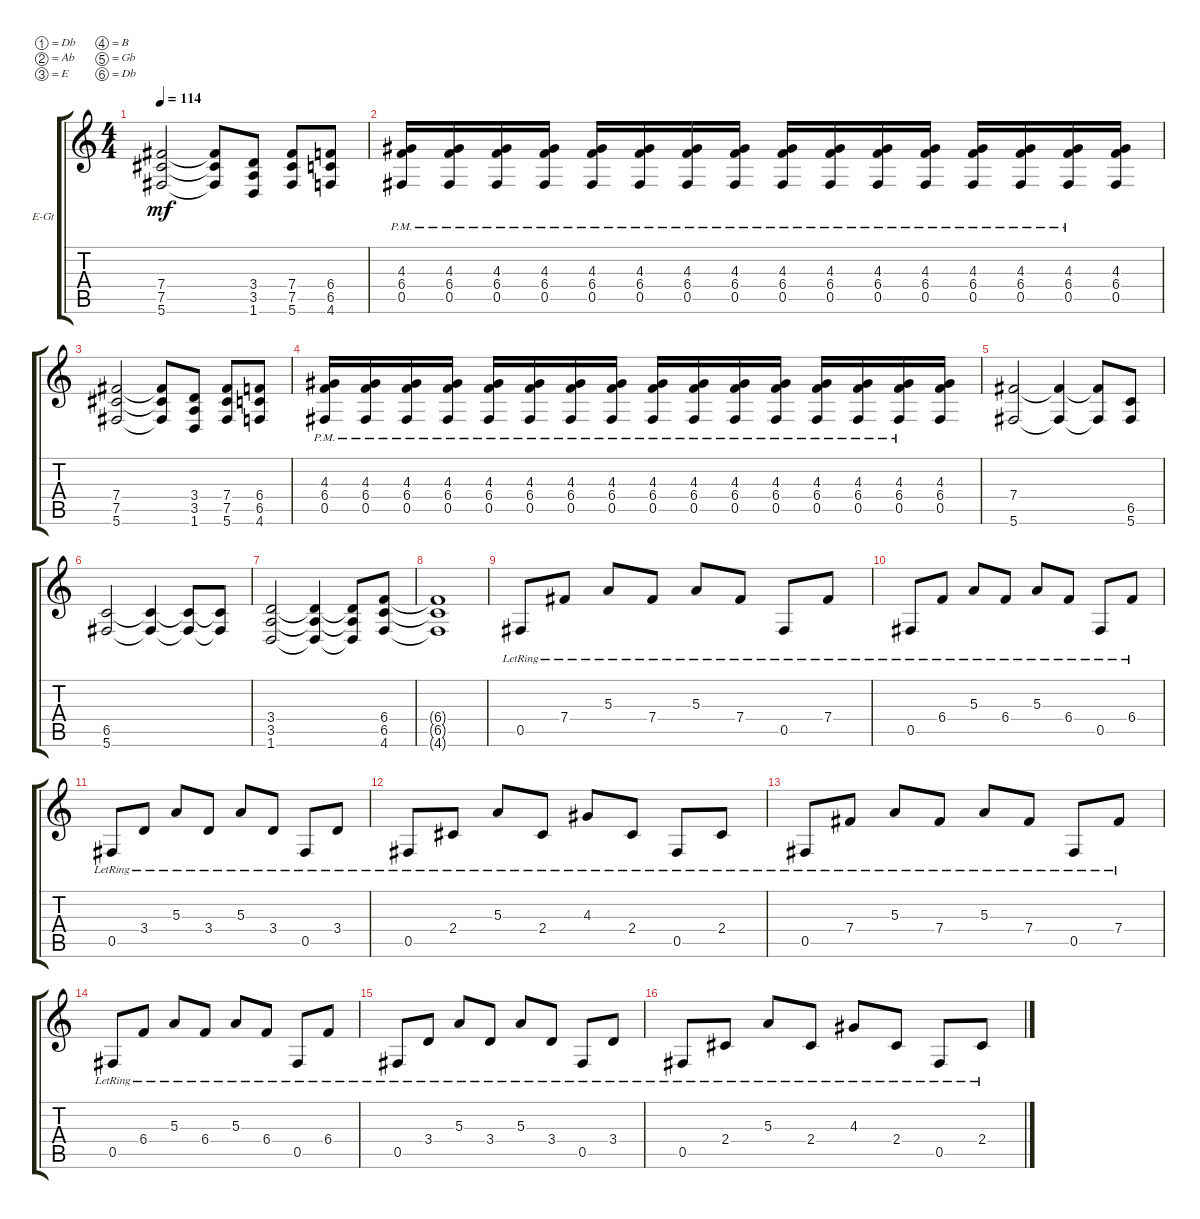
\defaultSystemsLayout 4
\bracketExtendMode groupsimilarinstruments
\firstSystemTrackNameOrientation horizontal
\otherSystemsTrackNameOrientation horizontal
\track ("Electric Guitar Seth" "E-Gt") {instrument distortionguitar}
\staff {score tabs}
\tuning (Db4 Ab3 E3 B2 Gb2 Db2)
\ts (4 4)
\tempo 114
\clef g2
\scale
0.333333
\ks c
(5.6 7.5 7.4).2{dy mf} (5.6{t} 7.5{t} 7.4{t}).8 (1.6 3.5 3.4).8 (5.6 7.5 7.4).8 (6.5 4.6 6.4).8 |
\scale
0.333333 (4.3{pm} 6.4{pm} 0.5{pm}).16 (0.5{pm} 6.4{pm} 4.3{pm}).16 (4.3{pm} 6.4{pm} 0.5{pm}).16 (0.5{pm} 6.4{pm} 4.3{pm}).16 (4.3{pm} 6.4{pm} 0.5{pm}).16 (0.5{pm} 6.4{pm} 4.3{pm}).16 (4.3{pm} 6.4{pm} 0.5{pm}).16 (0.5{pm} 6.4{pm} 4.3{pm}).16 (4.3{pm} 6.4{pm} 0.5{pm}).16 (0.5{pm} 6.4{pm} 4.3{pm}).16 (4.3{pm} 6.4{pm} 0.5{pm}).16 (0.5{pm} 6.4{pm} 4.3{pm}).16 (4.3{pm} 6.4{pm} 0.5{pm}).16 (0.5{pm} 6.4{pm} 4.3{pm}).16 (4.3{pm} 6.4{pm} 0.5{pm}).16 (4.3 6.4 0.5).16 |
\scale
0.333333 (5.6 7.5 7.4).2 (7.4{t} 7.5{t} 5.6{t}).8 (1.6 3.5 3.4).8 (5.6 7.5 7.4).8 (4.6 6.5 6.4).8 |
\scale
0.333333 (4.3{pm} 6.4{pm} 0.5{pm}).16 (0.5{pm} 6.4{pm} 4.3{pm}).16 (4.3{pm} 6.4{pm} 0.5{pm}).16 (0.5{pm} 6.4{pm} 4.3{pm}).16 (4.3{pm} 6.4{pm} 0.5{pm}).16 (0.5{pm} 6.4{pm} 4.3{pm}).16 (4.3{pm} 6.4{pm} 0.5{pm}).16 (0.5{pm} 6.4{pm} 4.3{pm}).16 (4.3{pm} 6.4{pm} 0.5{pm}).16 (0.5{pm} 6.4{pm} 4.3{pm}).16 (4.3{pm} 6.4{pm} 0.5{pm}).16 (0.5{pm} 6.4{pm} 4.3{pm}).16 (4.3{pm} 6.4{pm} 0.5{pm}).16 (0.5{pm} 6.4{pm} 4.3{pm}).16 (4.3{pm} 6.4{pm} 0.5{pm}).16 (4.3 6.4 0.5).16 |
\scale
0.333333 (5.6 7.4).2 (7.4{t} 5.6{t}).4 (7.4{t} 5.6{t}).8 (5.6 6.5).8 |
\scale
0.333333 (5.6 6.5).2 (6.5{t} 5.6{t}).4 (5.6{t} 6.5{t}).8 (6.5{t} 5.6{t}).8 |
\scale
0.333333 (1.6 3.5 3.4).2 (3.4{t} 3.5{t} 1.6{t}).4 (3.4{t} 3.5{t} 1.6{t}).8 (6.4 6.5 4.6).8 |
\scale
0.333333 (4.6{t} 6.5{t} 6.4{t}).1 |
\scale
0.333333 0.5{lr}.8 7.4{lr}.8 5.3{lr}.8 7.4{lr}.8 5.3{lr}.8 7.4{lr}.8 0.5{lr}.8 7.4{lr}.8 |
\scale
0.333333 0.5{lr}.8 6.4{lr}.8 5.3{lr}.8 6.4{lr}.8 5.3{lr}.8 6.4{lr}.8 0.5{lr}.8 6.4{lr}.8 |
\scale
0.333333 0.5{lr}.8 3.4{lr}.8 5.3{lr}.8 3.4{lr}.8 5.3{lr}.8 3.4{lr}.8 0.5{lr}.8 3.4{lr}.8 |
\scale
0.333333 0.5{lr}.8 2.4{lr}.8 5.3{lr}.8 2.4{lr}.8 4.3{lr}.8 2.4{lr}.8 0.5{lr}.8 2.4{lr}.8 |
\scale
0.333333 0.5{lr}.8 7.4{lr}.8 5.3{lr}.8 7.4{lr}.8 5.3{lr}.8 7.4{lr}.8 0.5{lr}.8 7.4{lr}.8 |
\scale
0.333333 0.5{lr}.8 6.4{lr}.8 5.3{lr}.8 6.4{lr}.8 5.3{lr}.8 6.4{lr}.8 0.5{lr}.8 6.4{lr}.8 |
\scale
0.333333 0.5{lr}.8 3.4{lr}.8 5.3{lr}.8 3.4{lr}.8 5.3{lr}.8 3.4{lr}.8 0.5{lr}.8 3.4{lr}.8 |
\scale
0.333333 0.5{lr}.8 2.4{lr}.8 5.3{lr}.8 2.4{lr}.8 4.3{lr}.8 2.4{lr}.8 0.5{lr}.8 2.4{lr}.8
